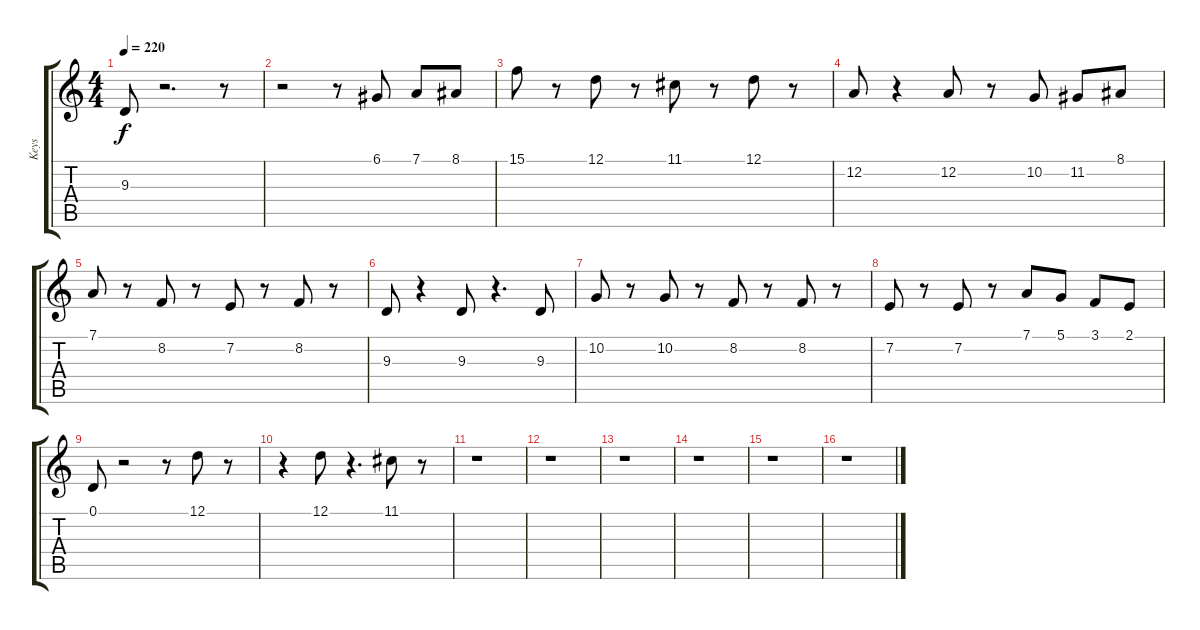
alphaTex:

\track ("Keys" "Keys") {instrument musicbox}
\staff {score tabs}
\tuning (D4 A3 F3 C3 G2 D2) {hide}
\ts (4 4)
\tempo 220
\clef g2
\ks c
9.3.8{dy f} r.2{d} r.8 |
r.2 r.8 6.1.8 7.1.8 8.1.8 |
15.1.8 r.8 12.1.8 r.8 11.1.8 r.8 12.1.8 r.8 |
12.2.8 r.4 12.2.8 r.8 10.2.8 11.2.8 8.1.8 |
7.1.8 r.8 8.2.8 r.8 7.2.8 r.8 8.2.8 r.8 |
9.3.8 r.4 9.3.8 r.4{d} 9.3.8 |
10.2.8 r.8 10.2.8 r.8 8.2.8 r.8 8.2.8 r.8 |
7.2.8 r.8 7.2.8 r.8 7.1.8 5.1.8 3.1.8 2.1.8 |
0.1.8 r.2 r.8 12.1.8 r.8 |
r.4 12.1.8 r.4{d} 11.1.8 r.8 |
r.1 |
r.1 |
r.1 |
r.1 |
r.1 |
r.1
